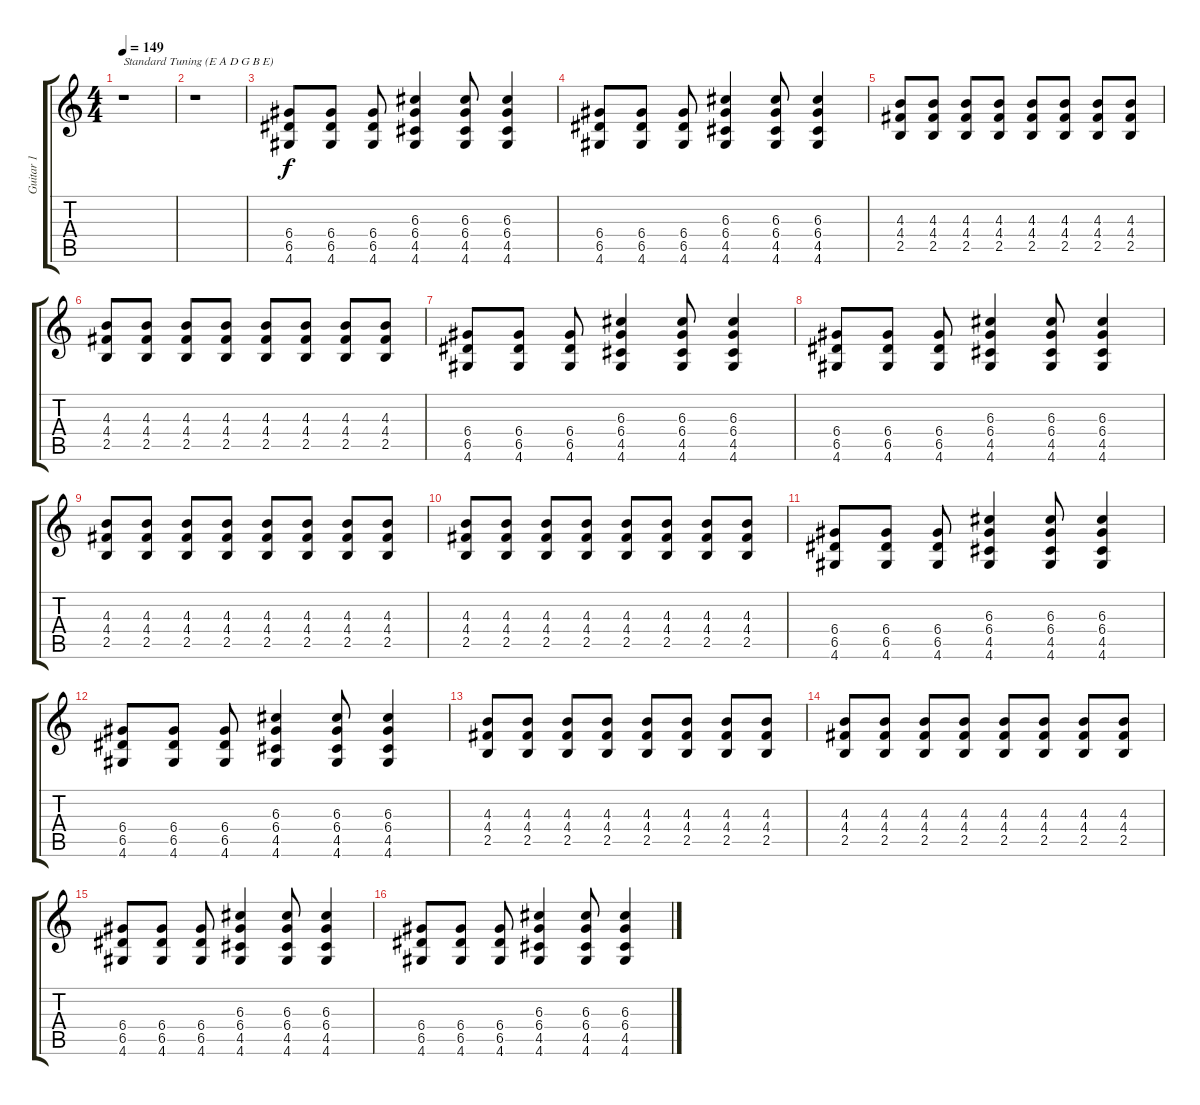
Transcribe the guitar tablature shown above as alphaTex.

\track ("Guitar 1" "Guitar 1") {instrument electricguitarclean}
\staff {score tabs}
\tuning (E4 B3 G3 D3 A2 E2) {hide}
\ts (4 4)
\tempo 149
\clef g2
\ks c
r.1{txt "Standard Tuning (E A D G B E)" dy f instrument electricguitarclean} |
r.1 |
(6.4 6.5 4.6).8 (6.4 6.5 4.6).8 (6.4 6.5 4.6).8 (6.3 6.4 4.5 4.6).4 (6.3 6.4 4.5 4.6).8 (6.3 6.4 4.5 4.6).4 |
(6.4 6.5 4.6).8 (6.4 6.5 4.6).8 (6.4 6.5 4.6).8 (6.3 6.4 4.5 4.6).4 (6.3 6.4 4.5 4.6).8 (6.3 6.4 4.5 4.6).4 |
(4.3 4.4 2.5).8 (4.3 4.4 2.5).8 (4.3 4.4 2.5).8 (4.3 4.4 2.5).8 (4.3 4.4 2.5).8 (4.3 4.4 2.5).8 (4.3 4.4 2.5).8 (4.3 4.4 2.5).8 |
(4.3 4.4 2.5).8 (4.3 4.4 2.5).8 (4.3 4.4 2.5).8 (4.3 4.4 2.5).8 (4.3 4.4 2.5).8 (4.3 4.4 2.5).8 (4.3 4.4 2.5).8 (4.3 4.4 2.5).8 |
(6.4 6.5 4.6).8 (6.4 6.5 4.6).8 (6.4 6.5 4.6).8 (6.3 6.4 4.5 4.6).4 (6.3 6.4 4.5 4.6).8 (6.3 6.4 4.5 4.6).4 |
(6.4 6.5 4.6).8 (6.4 6.5 4.6).8 (6.4 6.5 4.6).8 (6.3 6.4 4.5 4.6).4 (6.3 6.4 4.5 4.6).8 (6.3 6.4 4.5 4.6).4 |
(4.3 4.4 2.5).8 (4.3 4.4 2.5).8 (4.3 4.4 2.5).8 (4.3 4.4 2.5).8 (4.3 4.4 2.5).8 (4.3 4.4 2.5).8 (4.3 4.4 2.5).8 (4.3 4.4 2.5).8 |
(4.3 4.4 2.5).8 (4.3 4.4 2.5).8 (4.3 4.4 2.5).8 (4.3 4.4 2.5).8 (4.3 4.4 2.5).8 (4.3 4.4 2.5).8 (4.3 4.4 2.5).8 (4.3 4.4 2.5).8 |
(6.4 6.5 4.6).8 (6.4 6.5 4.6).8 (6.4 6.5 4.6).8 (6.3 6.4 4.5 4.6).4 (6.3 6.4 4.5 4.6).8 (6.3 6.4 4.5 4.6).4 |
(6.4 6.5 4.6).8 (6.4 6.5 4.6).8 (6.4 6.5 4.6).8 (6.3 6.4 4.5 4.6).4 (6.3 6.4 4.5 4.6).8 (6.3 6.4 4.5 4.6).4 |
(4.3 4.4 2.5).8 (4.3 4.4 2.5).8 (4.3 4.4 2.5).8 (4.3 4.4 2.5).8 (4.3 4.4 2.5).8 (4.3 4.4 2.5).8 (4.3 4.4 2.5).8 (4.3 4.4 2.5).8 |
(4.3 4.4 2.5).8 (4.3 4.4 2.5).8 (4.3 4.4 2.5).8 (4.3 4.4 2.5).8 (4.3 4.4 2.5).8 (4.3 4.4 2.5).8 (4.3 4.4 2.5).8 (4.3 4.4 2.5).8 |
(6.4 6.5 4.6).8 (6.4 6.5 4.6).8 (6.4 6.5 4.6).8 (6.3 6.4 4.5 4.6).4 (6.3 6.4 4.5 4.6).8 (6.3 6.4 4.5 4.6).4 |
(6.4 6.5 4.6).8 (6.4 6.5 4.6).8 (6.4 6.5 4.6).8 (6.3 6.4 4.5 4.6).4 (6.3 6.4 4.5 4.6).8 (6.3 6.4 4.5 4.6).4
